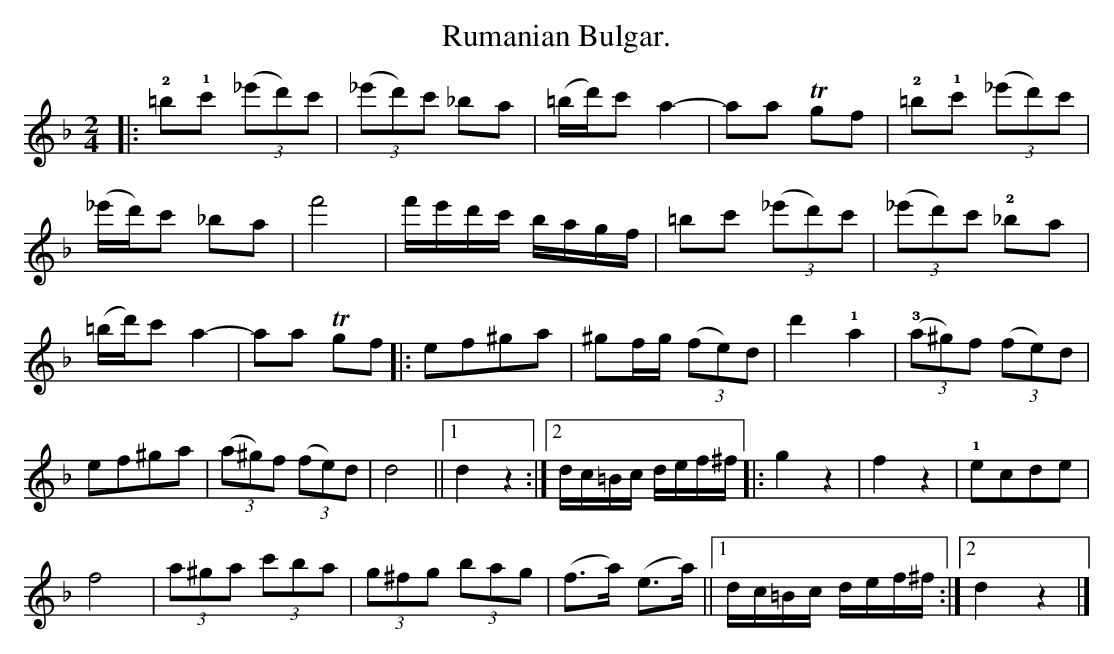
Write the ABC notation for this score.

X:1
T:Rumanian Bulgar.
L:1/8
M:2/4
K:F
V:1 treble
V:1
|: !2!=b!1!c' (3(_e'd')c' | (3(_e'd')c' _ba | (=b/d'/)c' a2- | aa Tgf | !2!=b!1!c' (3(_e'd')c' |$ %5
 (_e'/d'/)c' _ba | f'4 | f'/e'/d'/c'/ b/a/g/f/ | =bc' (3(_e'd')c' | (3(_e'd')c' !2!_ba |$ %10
 (=b/d'/)c' a2- | aa Tgf |: ef^ga | ^gf/g/ (3(fe)d | d'2 !1!a2 | (3(!3!a^g)f (3(fe)d |$ ef^ga | %17
 (3(a^g)f (3(fe)d | d4 ||1 d2 z2 :|2 d/c/=B/c/ d/e/f/^f/ |: g2 z2 | f2 z2 | !1!ecde |$ f4 | %25
 (3a^ga (3c'ba | (3g^fg (3bag | (f>a) (e>a) ||1 d/c/=B/c/ d/e/f/^f/ :|2 d2 z2 |] %30
